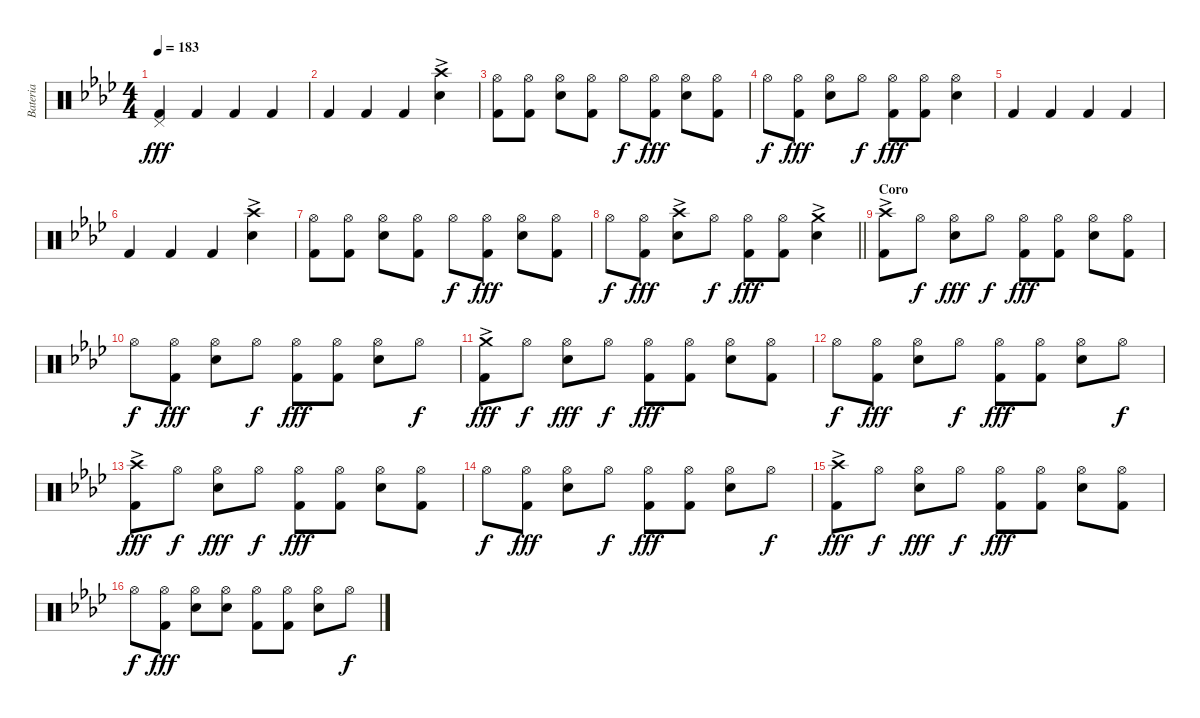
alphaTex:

\track ("Bateria" "Bateria") {instrument percussion}
\staff {score}
\articulation defaults
\ts (4 4)
\tempo 183
\clef neutral
\ks ab
("Kick (hit) 2" "Pedal Hi-Hat (hit)").4{dy fff} "Kick (hit) 2".4 "Kick (hit) 2".4 "Kick (hit) 2".4 |
"Kick (hit) 2".4 "Kick (hit) 2".4 "Kick (hit) 2".4 ("Electric Snare (hit)" "Crash high (hit)"{ac}).4 |
("Kick (hit) 2" "Hi-Hat (open)").8 ("Kick (hit) 2" "Hi-Hat (open)").8 ("Electric Snare (hit)" "Hi-Hat (open)").8 ("Kick (hit) 2" "Hi-Hat (open)").8 "Hi-Hat (open)".8{dy f} ("Kick (hit) 2" "Hi-Hat (open)").8{dy fff} ("Electric Snare (hit)" "Hi-Hat (open)").8 ("Kick (hit) 2" "Hi-Hat (open)").8 |
"Hi-Hat (open)".8{dy f} ("Kick (hit) 2" "Hi-Hat (open)").8{dy fff} ("Electric Snare (hit)" "Hi-Hat (open)").8 "Hi-Hat (open)".8{dy f} ("Kick (hit) 2" "Hi-Hat (open)").8{dy fff} ("Kick (hit) 2" "Hi-Hat (open)").8 ("Electric Snare (hit)" "Hi-Hat (open)").4 |
"Kick (hit) 2".4 "Kick (hit) 2".4 "Kick (hit) 2".4 "Kick (hit) 2".4 |
"Kick (hit) 2".4 "Kick (hit) 2".4 "Kick (hit) 2".4 ("Electric Snare (hit)" "Crash high (hit)"{ac}).4 |
("Kick (hit) 2" "Hi-Hat (open)").8 ("Kick (hit) 2" "Hi-Hat (open)").8 ("Electric Snare (hit)" "Hi-Hat (open)").8 ("Kick (hit) 2" "Hi-Hat (open)").8 "Hi-Hat (open)".8{dy f} ("Kick (hit) 2" "Hi-Hat (open)").8{dy fff} ("Electric Snare (hit)" "Hi-Hat (open)").8 ("Kick (hit) 2" "Hi-Hat (open)").8 |
\barLineRight lightlight "Hi-Hat (open)".8{dy f}
("Kick (hit) 2" "Hi-Hat (open)").8{dy fff} ("Electric Snare (hit)" "Crash high (hit)"{ac}).8 "Hi-Hat (open)".8{dy f} ("Kick (hit) 2" "Hi-Hat (open)").8{dy fff} ("Kick (hit) 2" "Hi-Hat (open)").8 ("Electric Snare (hit)" "Crash medium (hit)"{ac}).4 |
\section ("" "Coro")
("Kick (hit) 2" "Crash high (hit)"{ac}).8 "Hi-Hat (open)".8{dy f} ("Electric Snare (hit)" "Hi-Hat (open)").8{dy fff} "Hi-Hat (open)".8{dy f} ("Kick (hit) 2" "Hi-Hat (open)").8{dy fff} ("Kick (hit) 2" "Hi-Hat (open)").8 ("Electric Snare (hit)" "Hi-Hat (open)").8 ("Kick (hit) 2" "Hi-Hat (open)").8 |
"Hi-Hat (open)".8{dy f} ("Kick (hit) 2" "Hi-Hat (open)").8{dy fff} ("Electric Snare (hit)" "Hi-Hat (open)").8 "Hi-Hat (open)".8{dy f} ("Kick (hit) 2" "Hi-Hat (open)").8{dy fff} ("Kick (hit) 2" "Hi-Hat (open)").8 ("Electric Snare (hit)" "Hi-Hat (open)").8 "Hi-Hat (open)".8{dy f} |
("Kick (hit) 2" "Crash medium (hit)"{ac}).8{dy fff} "Hi-Hat (open)".8{dy f} ("Electric Snare (hit)" "Hi-Hat (open)").8{dy fff} "Hi-Hat (open)".8{dy f} ("Kick (hit) 2" "Hi-Hat (open)").8{dy fff} ("Kick (hit) 2" "Hi-Hat (open)").8 ("Electric Snare (hit)" "Hi-Hat (open)").8 ("Kick (hit) 2" "Hi-Hat (open)").8 |
"Hi-Hat (open)".8{dy f} ("Kick (hit) 2" "Hi-Hat (open)").8{dy fff} ("Electric Snare (hit)" "Hi-Hat (open)").8 "Hi-Hat (open)".8{dy f} ("Kick (hit) 2" "Hi-Hat (open)").8{dy fff} ("Kick (hit) 2" "Hi-Hat (open)").8 ("Electric Snare (hit)" "Hi-Hat (open)").8 "Hi-Hat (open)".8{dy f} |
("Kick (hit) 2" "Crash high (hit)"{ac}).8{dy fff} "Hi-Hat (open)".8{dy f} ("Electric Snare (hit)" "Hi-Hat (open)").8{dy fff} "Hi-Hat (open)".8{dy f} ("Kick (hit) 2" "Hi-Hat (open)").8{dy fff} ("Kick (hit) 2" "Hi-Hat (open)").8 ("Electric Snare (hit)" "Hi-Hat (open)").8 ("Kick (hit) 2" "Hi-Hat (open)").8 |
"Hi-Hat (open)".8{dy f} ("Kick (hit) 2" "Hi-Hat (open)").8{dy fff} ("Electric Snare (hit)" "Hi-Hat (open)").8 "Hi-Hat (open)".8{dy f} ("Kick (hit) 2" "Hi-Hat (open)").8{dy fff} ("Kick (hit) 2" "Hi-Hat (open)").8 ("Electric Snare (hit)" "Hi-Hat (open)").8 "Hi-Hat (open)".8{dy f} |
("Kick (hit) 2" "Crash high (hit)"{ac}).8{dy fff} "Hi-Hat (open)".8{dy f} ("Electric Snare (hit)" "Hi-Hat (open)").8{dy fff} "Hi-Hat (open)".8{dy f} ("Kick (hit) 2" "Hi-Hat (open)").8{dy fff} ("Kick (hit) 2" "Hi-Hat (open)").8 ("Electric Snare (hit)" "Hi-Hat (open)").8 ("Kick (hit) 2" "Hi-Hat (open)").8 |
"Hi-Hat (open)".8{dy f} ("Kick (hit) 2" "Hi-Hat (open)").8{dy fff} ("Electric Snare (hit)" "Hi-Hat (open)").8 ("Electric Snare (hit)" "Hi-Hat (open)").8 ("Kick (hit) 2" "Hi-Hat (open)").8 ("Kick (hit) 2" "Hi-Hat (open)").8 ("Electric Snare (hit)" "Hi-Hat (open)").8 "Hi-Hat (open)".8{dy f}
